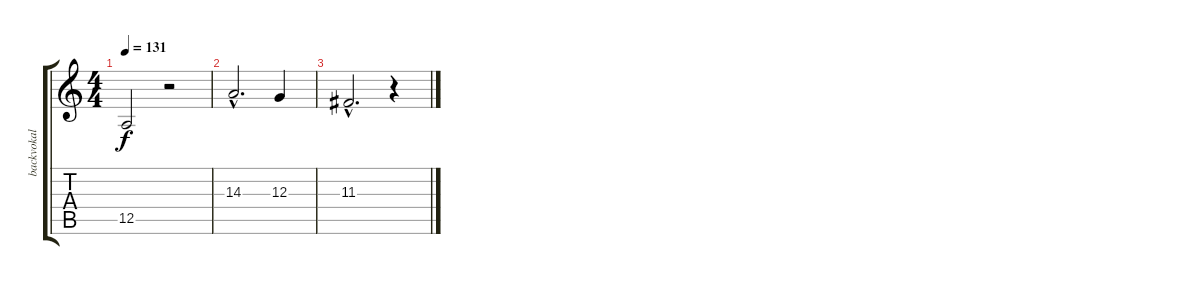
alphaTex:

\track ("backvokal" "backvokal") {instrument violin}
\staff {score tabs}
\tuning (E4 B3 G3 D3 A2 E2) {hide}
\ts (4 4)
\tempo 131
\clef g2
\ks c
12.5.2{dy f} r.2 |
14.3{hac}.2{d} 12.3.4 |
11.3{hac}.2{d} r.4
